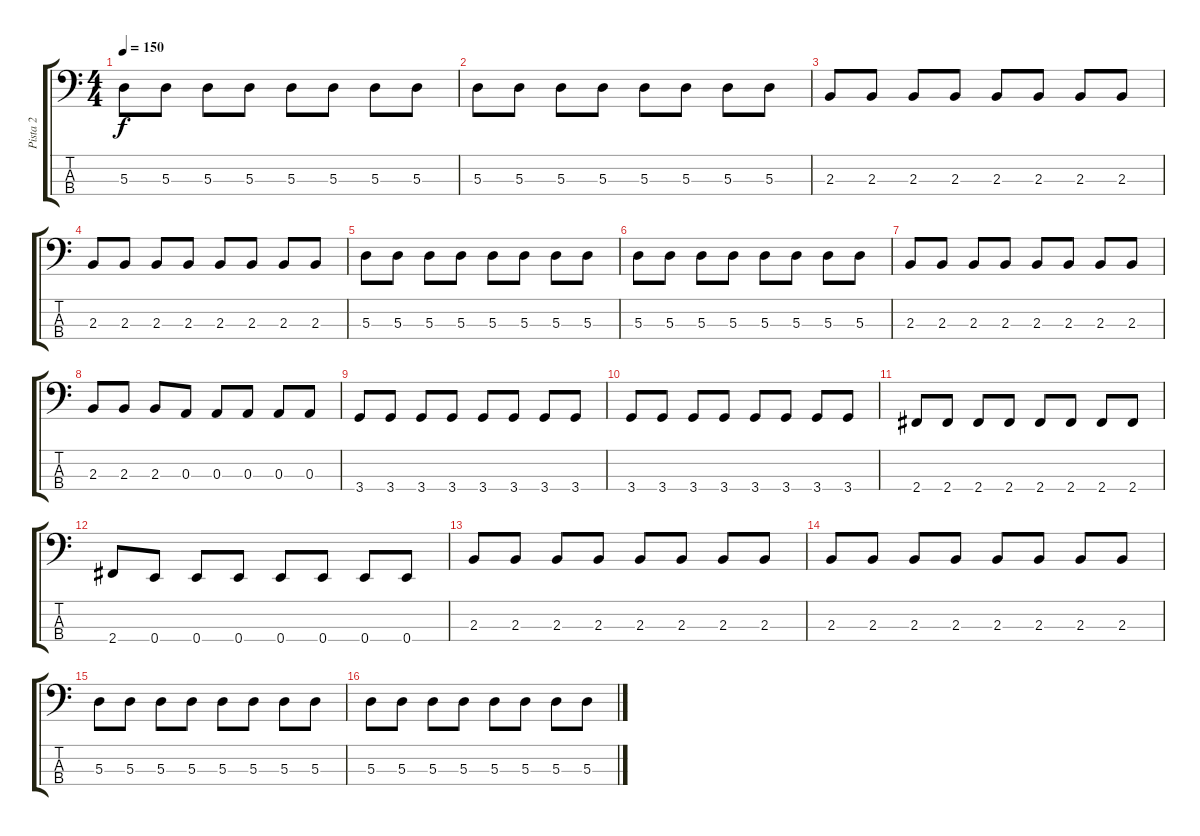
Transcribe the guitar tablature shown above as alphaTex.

\track ("Pista 2" "Pista 2") {instrument electricbasspick}
\staff {score tabs}
\tuning (G2 D2 A1 E1) {hide}
\ts (4 4)
\tempo 150
\clef f4
\ks c
5.3.8{dy f} 5.3.8 5.3.8 5.3.8 5.3.8 5.3.8 5.3.8 5.3.8 |
5.3.8 5.3.8 5.3.8 5.3.8 5.3.8 5.3.8 5.3.8 5.3.8 |
2.3.8 2.3.8 2.3.8 2.3.8 2.3.8 2.3.8 2.3.8 2.3.8 |
2.3.8 2.3.8 2.3.8 2.3.8 2.3.8 2.3.8 2.3.8 2.3.8 |
5.3.8 5.3.8 5.3.8 5.3.8 5.3.8 5.3.8 5.3.8 5.3.8 |
5.3.8 5.3.8 5.3.8 5.3.8 5.3.8 5.3.8 5.3.8 5.3.8 |
2.3.8 2.3.8 2.3.8 2.3.8 2.3.8 2.3.8 2.3.8 2.3.8 |
2.3.8 2.3.8 2.3.8 0.3.8 0.3.8 0.3.8 0.3.8 0.3.8 |
3.4.8 3.4.8 3.4.8 3.4.8 3.4.8 3.4.8 3.4.8 3.4.8 |
3.4.8 3.4.8 3.4.8 3.4.8 3.4.8 3.4.8 3.4.8 3.4.8 |
2.4.8 2.4.8 2.4.8 2.4.8 2.4.8 2.4.8 2.4.8 2.4.8 |
2.4.8 0.4.8 0.4.8 0.4.8 0.4.8 0.4.8 0.4.8 0.4.8 |
2.3.8 2.3.8 2.3.8 2.3.8 2.3.8 2.3.8 2.3.8 2.3.8 |
2.3.8 2.3.8 2.3.8 2.3.8 2.3.8 2.3.8 2.3.8 2.3.8 |
5.3.8 5.3.8 5.3.8 5.3.8 5.3.8 5.3.8 5.3.8 5.3.8 |
5.3.8 5.3.8 5.3.8 5.3.8 5.3.8 5.3.8 5.3.8 5.3.8
